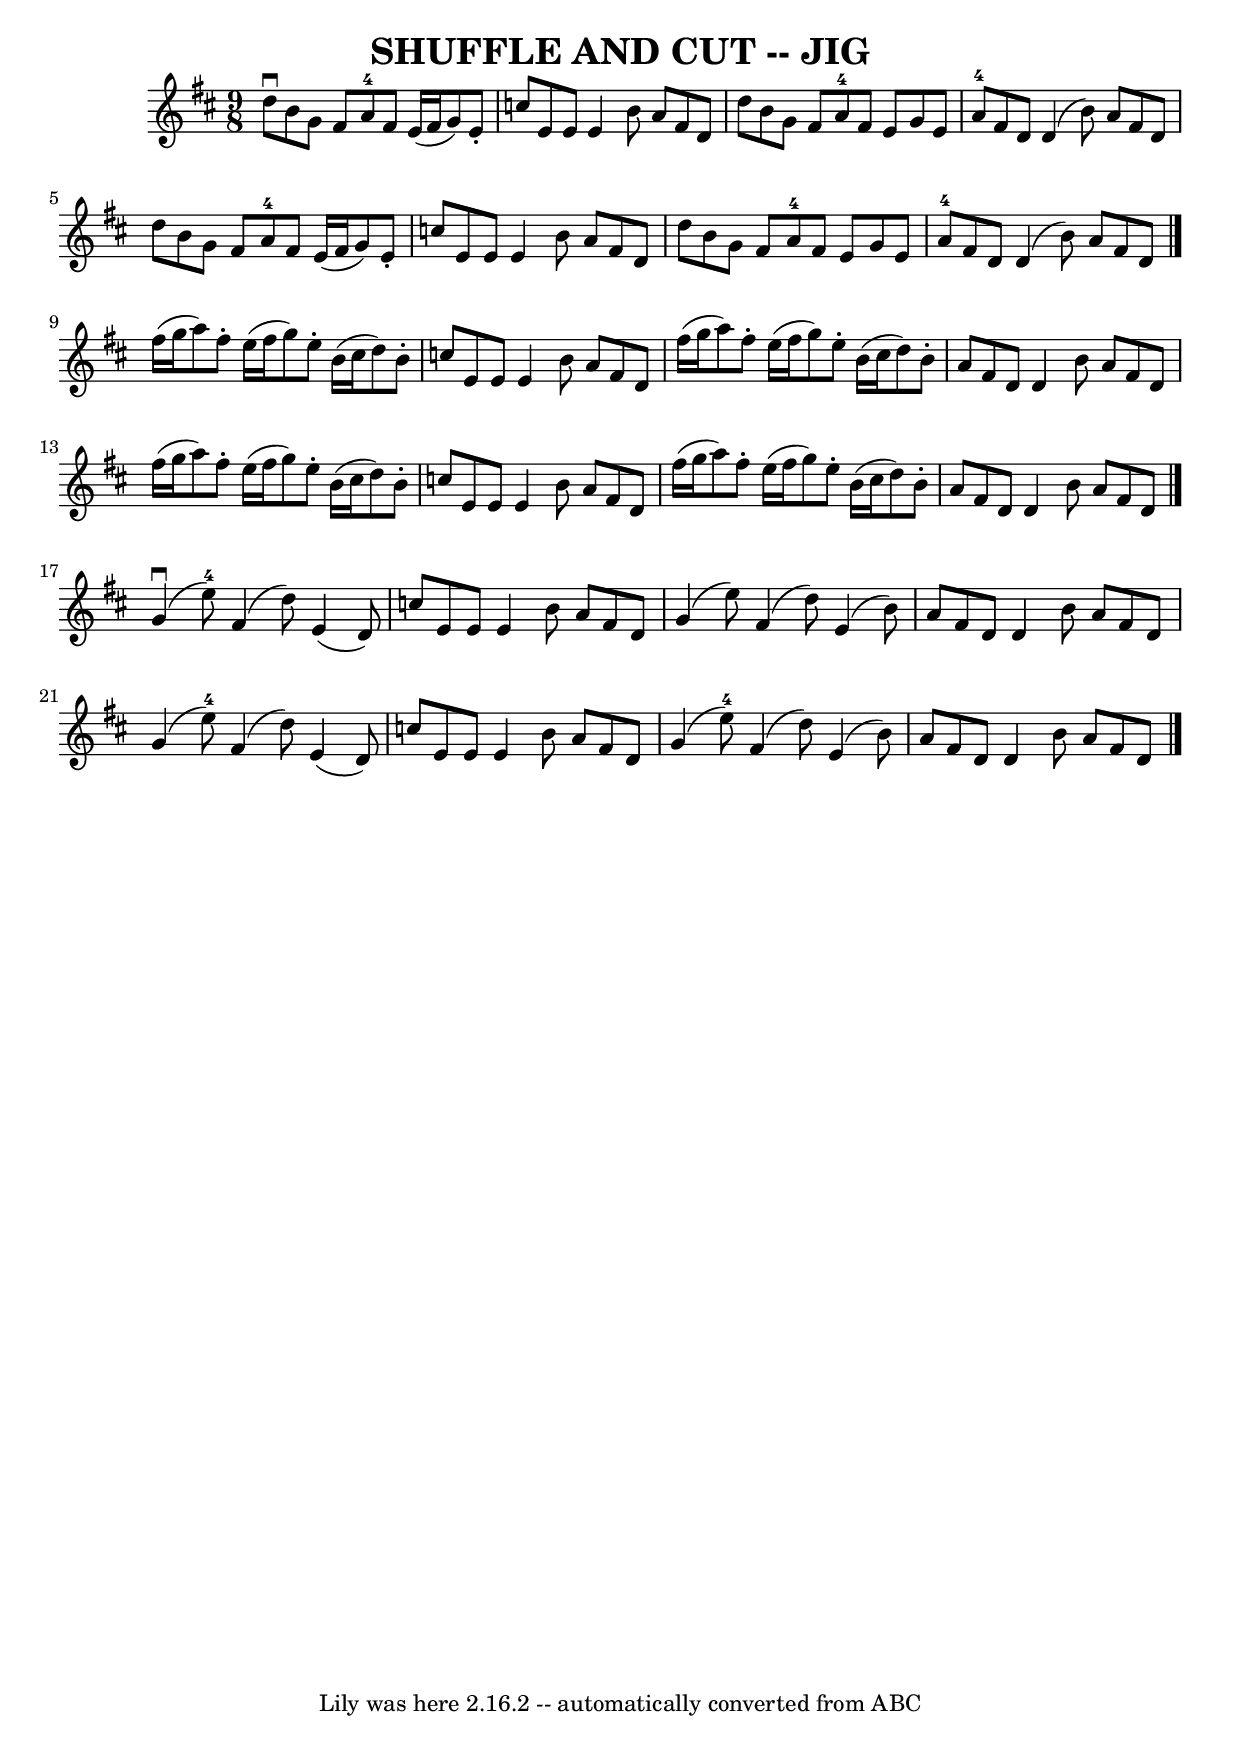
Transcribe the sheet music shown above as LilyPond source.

\version "2.16.2"
\include "Mammoth.ily"
\header {
  %% book = "Ryan's Mammoth Collection of Fiddle Tunes"
  crossRefNumber = "1"
  footnotes = "\\\\(As Old Irish Dance)"
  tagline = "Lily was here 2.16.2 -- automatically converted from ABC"
  title = "SHUFFLE AND CUT -- JIG"

}
voicedefault =  {


  \time 9/8 
  \key d \major
  d''8^\downbow b'8 g'8 fis'8 a'8-4   
  fis'8 e'16 (fis'16 g'8) e'8 -.   |
  c''8 e'8 e'8    
  e'4 b'8 a'8 fis'8 d'8        |
  d''8 b'8 g'8 fis'8 
  a'8-4 fis'8 e'8 g'8 e'8    |
  a'8-4 fis'8    
  d'8 d'4 (b'8) a'8 fis'8 d'8    |
  |
  d''8    
  b'8 g'8 fis'8 a'8-4 fis'8 e'16 (fis'16 g'8) e'8 -.  
  |
  c''8 e'8 e'8 e'4 b'8 a'8 fis'8 d'8        
  |
  d''8 b'8 g'8 fis'8 a'8-4 fis'8 e'8 g'8 e'8 
  |
  a'8-4 fis'8 d'8 d'4 (b'8) a'8 fis'8    
  d'8    \bar "|." fis''16 (g''16 a''8) fis''8 -. e''16 (
  fis''16 g''8) e''8 -. b'16 (cis''16 d''8) b'8 -.   
  |
  c''8 e'8 e'8 e'4 b'8 a'8 fis'8 d'8        
  |
  fis''16 (g''16 a''8) fis''8 -. e''16 (fis''16    
  g''8) e''8 -. b'16 (cis''16 d''8) b'8 -.   |
  a'8    
  fis'8 d'8 d'4 b'8 a'8 fis'8 d'8    |
  |
  
  fis''16 (g''16 a''8) fis''8 -. e''16 (fis''16 g''8)   
  e''8 -. b'16 (cis''16 d''8) b'8 -.   |
  c''8 e'8 e'8 
  e'4 b'8 a'8 fis'8 d'8        |
  fis''16 (g''16    
  a''8) fis''8 -. e''16 (fis''16 g''8) e''8 -. b'16 (
  cis''16 d''8) b'8 -.   |
  a'8 fis'8 d'8 d'4 b'8    
  a'8 fis'8 d'8    \bar "|." g'4 (^\downbow e''8-4) fis'4 (
  d''8) e'4 (d'8)   |
  c''8 e'8 e'8 e'4 b'8    
  a'8 fis'8 d'8        |
  g'4 (e''8) fis'4 (d''8)   
  e'4 (b'8)   |
  a'8 fis'8 d'8 d'4 b'8 a'8 fis'8  
  d'8    |
  |
  g'4 (e''8-4) fis'4 (d''8)   
  e'4 (d'8)   |
  c''8 e'8 e'8 e'4 b'8 a'8 fis'8   
  d'8        |
  g'4 (e''8-4) fis'4 (d''8) e'4 (b'8  
  -)   |
  a'8 fis'8 d'8 d'4 b'8 a'8 fis'8 d'8    
  \bar "|."   

}

\score{
  <<

    \context Staff="default"
    {
      \voicedefault 
      
    }

  >>
  \layout {
    
  }
  \midi {
  }

}
